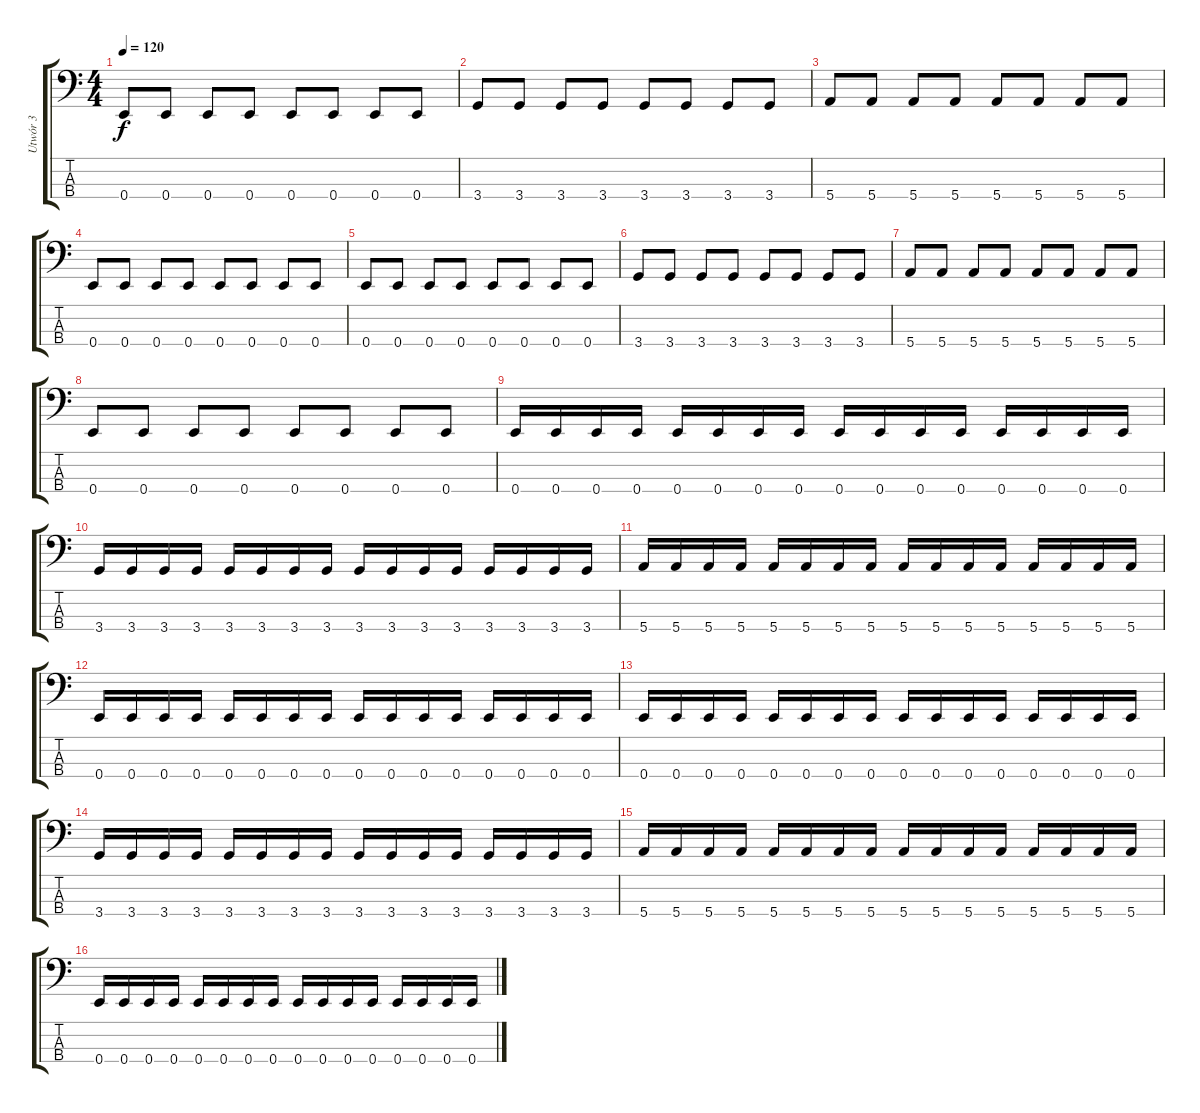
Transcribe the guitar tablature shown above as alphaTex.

\track ("Utwór 3" "Utwór 3") {instrument electricbassfinger}
\staff {score tabs}
\tuning (G2 D2 A1 E1) {hide}
\ts (4 4)
\tempo 120
\clef f4
\ks c
0.4.8{dy f} 0.4.8 0.4.8 0.4.8 0.4.8 0.4.8 0.4.8 0.4.8 |
3.4.8 3.4.8 3.4.8 3.4.8 3.4.8 3.4.8 3.4.8 3.4.8 |
5.4.8 5.4.8 5.4.8 5.4.8 5.4.8 5.4.8 5.4.8 5.4.8 |
0.4.8 0.4.8 0.4.8 0.4.8 0.4.8 0.4.8 0.4.8 0.4.8 |
0.4.8 0.4.8 0.4.8 0.4.8 0.4.8 0.4.8 0.4.8 0.4.8 |
3.4.8 3.4.8 3.4.8 3.4.8 3.4.8 3.4.8 3.4.8 3.4.8 |
5.4.8 5.4.8 5.4.8 5.4.8 5.4.8 5.4.8 5.4.8 5.4.8 |
0.4.8 0.4.8 0.4.8 0.4.8 0.4.8 0.4.8 0.4.8 0.4.8 |
0.4.16 0.4.16 0.4.16 0.4.16 0.4.16 0.4.16 0.4.16 0.4.16 0.4.16 0.4.16 0.4.16 0.4.16 0.4.16 0.4.16 0.4.16 0.4.16 |
3.4.16 3.4.16 3.4.16 3.4.16 3.4.16 3.4.16 3.4.16 3.4.16 3.4.16 3.4.16 3.4.16 3.4.16 3.4.16 3.4.16 3.4.16 3.4.16 |
5.4.16 5.4.16 5.4.16 5.4.16 5.4.16 5.4.16 5.4.16 5.4.16 5.4.16 5.4.16 5.4.16 5.4.16 5.4.16 5.4.16 5.4.16 5.4.16 |
0.4.16 0.4.16 0.4.16 0.4.16 0.4.16 0.4.16 0.4.16 0.4.16 0.4.16 0.4.16 0.4.16 0.4.16 0.4.16 0.4.16 0.4.16 0.4.16 |
0.4.16 0.4.16 0.4.16 0.4.16 0.4.16 0.4.16 0.4.16 0.4.16 0.4.16 0.4.16 0.4.16 0.4.16 0.4.16 0.4.16 0.4.16 0.4.16 |
3.4.16 3.4.16 3.4.16 3.4.16 3.4.16 3.4.16 3.4.16 3.4.16 3.4.16 3.4.16 3.4.16 3.4.16 3.4.16 3.4.16 3.4.16 3.4.16 |
5.4.16 5.4.16 5.4.16 5.4.16 5.4.16 5.4.16 5.4.16 5.4.16 5.4.16 5.4.16 5.4.16 5.4.16 5.4.16 5.4.16 5.4.16 5.4.16 |
0.4.16 0.4.16 0.4.16 0.4.16 0.4.16 0.4.16 0.4.16 0.4.16 0.4.16 0.4.16 0.4.16 0.4.16 0.4.16 0.4.16 0.4.16 0.4.16
